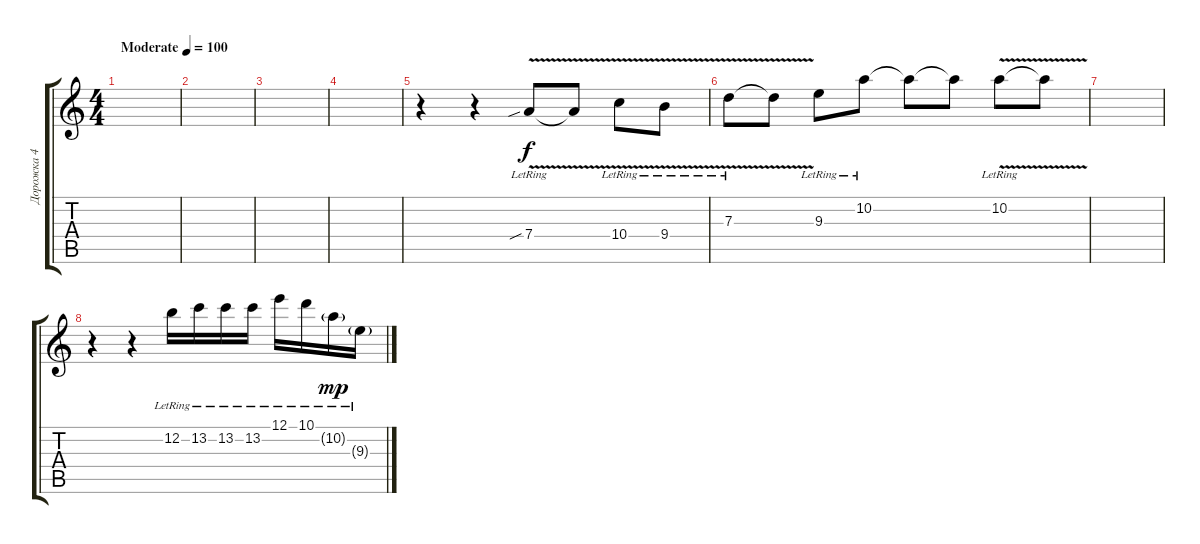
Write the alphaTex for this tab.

\track ("Дорожка 4" "Дорожка 4") {instrument acousticguitarsteel}
\staff {score tabs}
\tuning (E4 B3 G3 D3 A2 E2) {hide}
\ts (4 4)
\tempo (100 "Moderate")
\clef g2
\ks c
|
|
|
|
r.4 r.4 7.4{v sib lr}.8 7.4{t}.8 10.4{v lr}.8 9.4{v lr}.8 |
7.3{v lr}.8 7.3{t}.8 9.3{lr}.8 10.2{lr}.8 10.2{t}.8 10.2{t}.8 10.2{v lr}.8 10.2{t}.8 |
|
r.4 r.4 12.2{lr}.16 13.2{lr}.16 13.2{lr}.16 13.2{lr}.16 12.1{lr}.16 10.1{lr}.16 10.2{g lr}.16{dy mp} 9.3{g lr}.16
